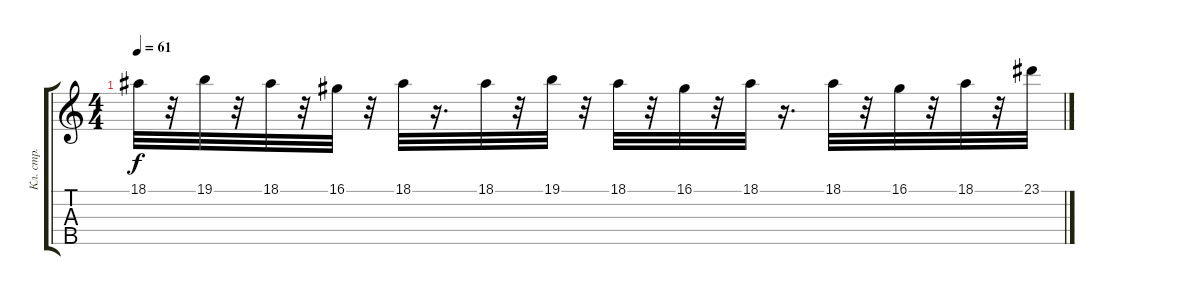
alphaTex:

\track ("Кл. стр." "Кл. стр.") {instrument stringensemble1}
\staff {score tabs}
\tuning (E4 B3 G3 D3 A2) {hide}
\ts (4 4)
\tempo 61
\clef g2
\ks c
18.1.32{dy f} r.32 19.1.32 r.32 18.1.32 r.32 16.1.32 r.32 18.1.32 r.16{d} 18.1.32 r.32 19.1.32 r.32 18.1.32 r.32 16.1.32 r.32 18.1.32 r.16{d} 18.1.32 r.32 16.1.32 r.32 18.1.32 r.32 23.1.32
